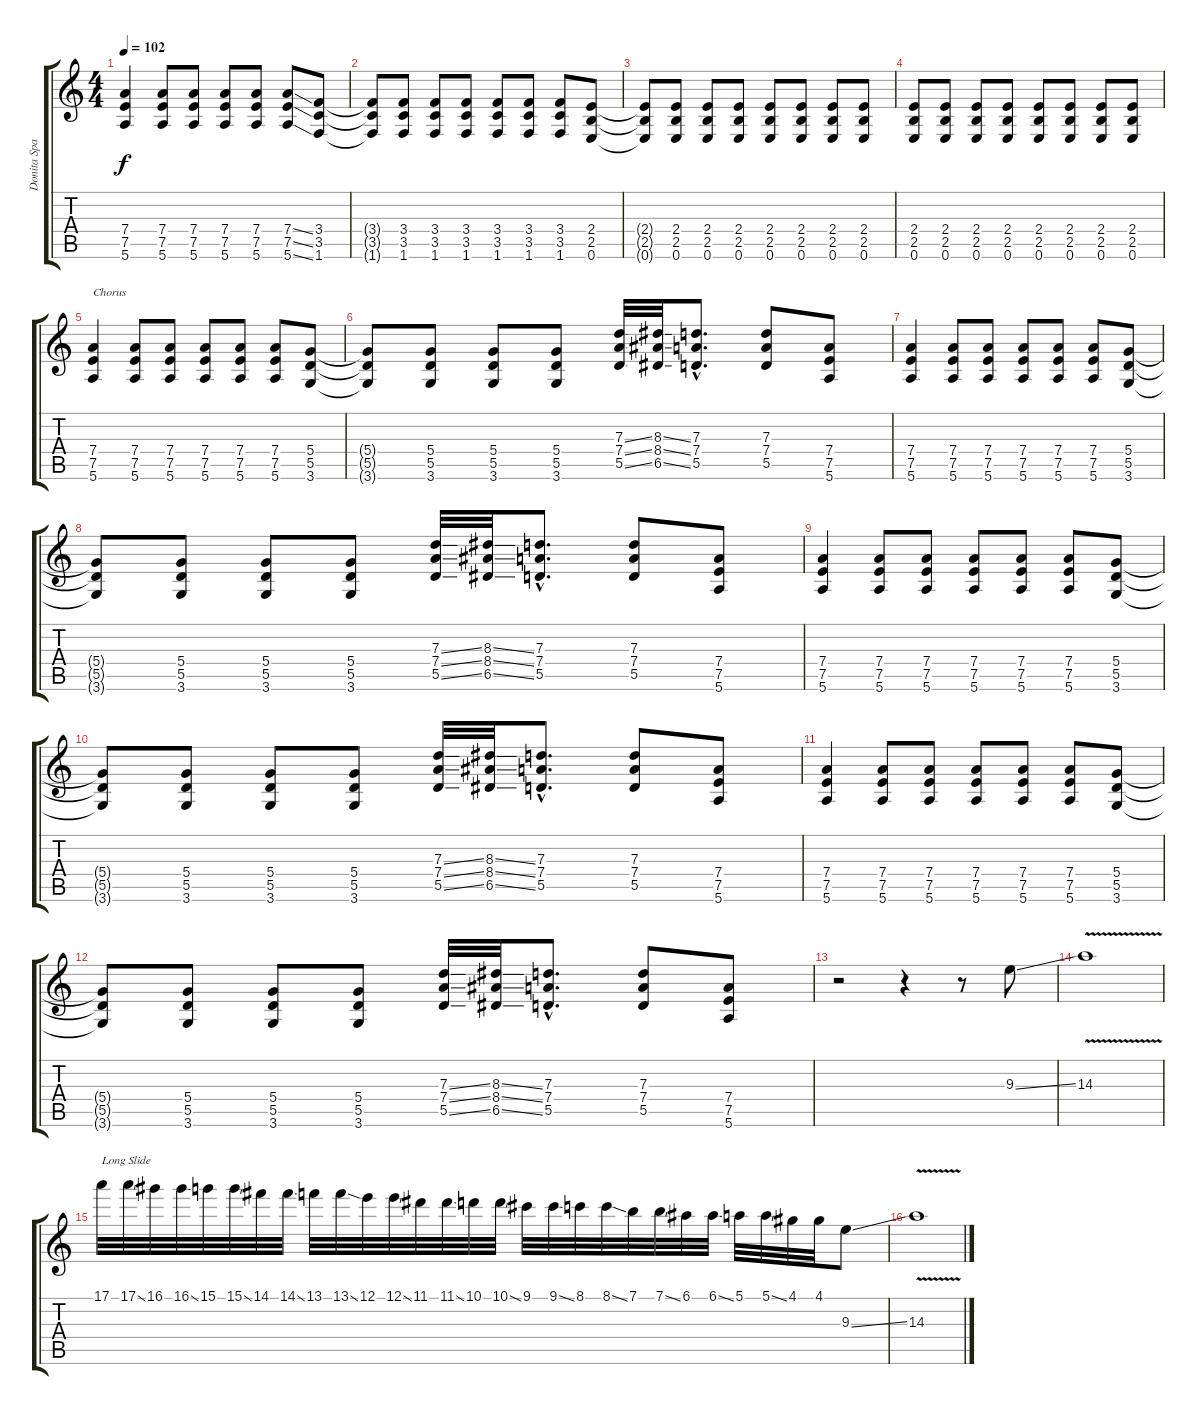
\track ("Donita Sparks" "Donita Spa") {instrument distortionguitar}
\staff {score tabs}
\tuning (E4 B3 G3 D3 A2 E2) {hide}
\ts (4 4)
\tempo 102
\clef g2
\ks c
(7.4 7.5 5.6).4{dy f} (7.4 7.5 5.6).8 (7.4 7.5 5.6).8 (7.4 7.5 5.6).8 (7.4 7.5 5.6).8 (7.4{ss} 7.5{ss} 5.6{ss}).8 (3.4 3.5 1.6).8 |
(3.4{t} 3.5{t} 1.6{t}).8 (3.4 3.5 1.6).8 (3.4 3.5 1.6).8 (3.4 3.5 1.6).8 (3.4 3.5 1.6).8 (3.4 3.5 1.6).8 (3.4 3.5 1.6).8 (2.4 2.5 0.6).8 |
(2.4{t} 2.5{t} 0.6{t}).8 (2.4 2.5 0.6).8 (2.4 2.5 0.6).8 (2.4 2.5 0.6).8 (2.4 2.5 0.6).8 (2.4 2.5 0.6).8 (2.4 2.5 0.6).8 (2.4 2.5 0.6).8 |
(2.4 2.5 0.6).8 (2.4 2.5 0.6).8 (2.4 2.5 0.6).8 (2.4 2.5 0.6).8 (2.4 2.5 0.6).8 (2.4 2.5 0.6).8 (2.4 2.5 0.6).8 (2.4 2.5 0.6).8 |
(7.4 7.5 5.6).4{txt "Chorus"} (7.4 7.5 5.6).8 (7.4 7.5 5.6).8 (7.4 7.5 5.6).8 (7.4 7.5 5.6).8 (7.4 7.5 5.6).8 (5.4 5.5 3.6).8 |
(5.4{t} 5.5{t} 3.6{t}).8 (5.4 5.5 3.6).8 (5.4 5.5 3.6).8 (5.4 5.5 3.6).8 (7.3{ss} 7.4{ss} 5.5{ss}).32 (8.3{ss} 8.4{ss} 6.5{ss}).32 (7.3{hac} 7.4{hac} 5.5{hac}).8{d} (7.3 7.4 5.5).8 (7.4 7.5 5.6).8 |
(7.4 7.5 5.6).4 (7.4 7.5 5.6).8 (7.4 7.5 5.6).8 (7.4 7.5 5.6).8 (7.4 7.5 5.6).8 (7.4 7.5 5.6).8 (5.4 5.5 3.6).8 |
(5.4{t} 5.5{t} 3.6{t}).8 (5.4 5.5 3.6).8 (5.4 5.5 3.6).8 (5.4 5.5 3.6).8 (7.3{ss} 7.4{ss} 5.5{ss}).32 (8.3{ss} 8.4{ss} 6.5{ss}).32 (7.3{hac} 7.4{hac} 5.5{hac}).8{d} (7.3 7.4 5.5).8 (7.4 7.5 5.6).8 |
(7.4 7.5 5.6).4 (7.4 7.5 5.6).8 (7.4 7.5 5.6).8 (7.4 7.5 5.6).8 (7.4 7.5 5.6).8 (7.4 7.5 5.6).8 (5.4 5.5 3.6).8 |
(5.4{t} 5.5{t} 3.6{t}).8 (5.4 5.5 3.6).8 (5.4 5.5 3.6).8 (5.4 5.5 3.6).8 (7.3{ss} 7.4{ss} 5.5{ss}).32 (8.3{ss} 8.4{ss} 6.5{ss}).32 (7.3{hac} 7.4{hac} 5.5{hac}).8{d} (7.3 7.4 5.5).8 (7.4 7.5 5.6).8 |
(7.4 7.5 5.6).4 (7.4 7.5 5.6).8 (7.4 7.5 5.6).8 (7.4 7.5 5.6).8 (7.4 7.5 5.6).8 (7.4 7.5 5.6).8 (5.4 5.5 3.6).8 |
(5.4{t} 5.5{t} 3.6{t}).8 (5.4 5.5 3.6).8 (5.4 5.5 3.6).8 (5.4 5.5 3.6).8 (7.3{ss} 7.4{ss} 5.5{ss}).32 (8.3{ss} 8.4{ss} 6.5{ss}).32 (7.3{hac} 7.4{hac} 5.5{hac}).8{d} (7.3 7.4 5.5).8 (7.4 7.5 5.6).8 |
r.2 r.4 r.8 9.3{ss}.8 |
14.3{v}.1 |
17.1.32{txt "Long Slide"} 17.1{ss}.32 16.1.32 16.1{ss}.32 15.1.32 15.1{ss}.32 14.1.32 14.1{ss}.32 13.1.32 13.1{ss}.32 12.1.32 12.1{ss}.32 11.1.32 11.1{ss}.32 10.1.32 10.1{ss}.32 9.1.32 9.1{ss}.32 8.1.32 8.1{ss}.32 7.1.32 7.1{ss}.32 6.1.32 6.1{ss}.32 5.1.32 5.1{ss}.32 4.1.32 4.1.32 9.3{ss}.8 |
14.3{v}.1
